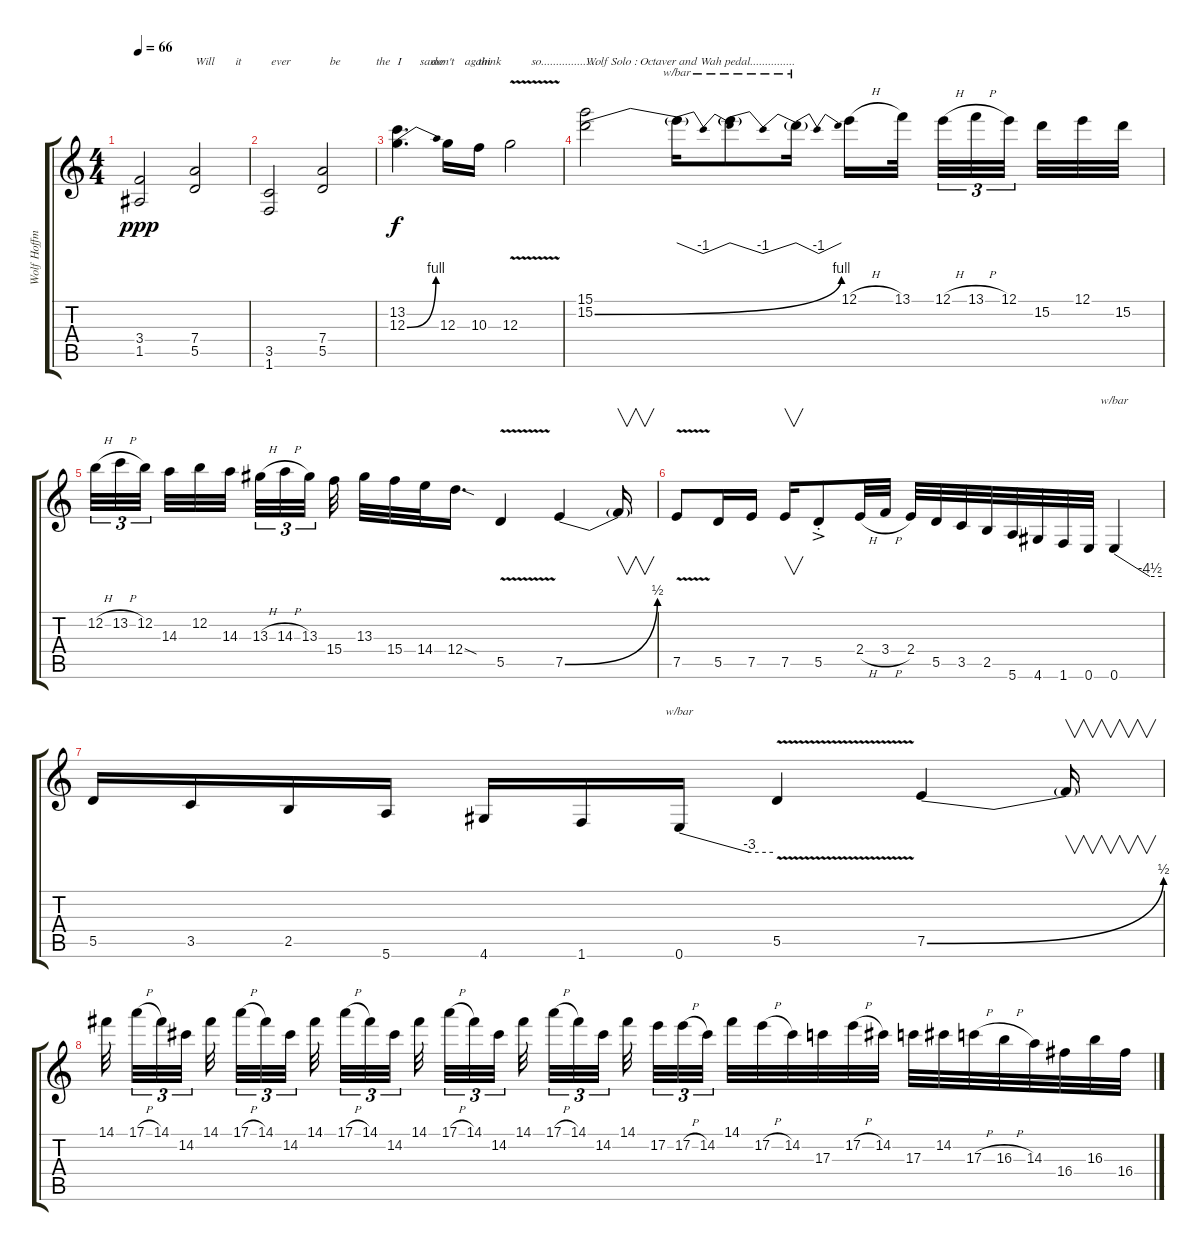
\track ("Wolf Hoffmann" "Wolf Hoffm") {instrument distortionguitar}
\staff {score tabs}
\tuning (E4 B3 G3 D3 A2 E2) {hide}
\ts (4 4)
\tempo 66
\clef g2
\ks c
(3.4 1.5).2{dy ppp} (7.4 5.5).2{txt "Will       it          ever             be            the          same       again         "} |
(3.5 1.6).2 (7.4 5.5).2 |
(13.2 12.3{be (bend 0 0 60 4)}).4{d txt "I          don't        think          so................... " dy f} 12.3.16 10.3.16 12.3{v}.2 |
(15.1 15.2{be (bend 0 0 60 4)}).2{txt "Wolf Solo : Octaver and Wah pedal............... "} 15.2{t}.16{tbe (dip default 0 0 30 -4 60 0)} 15.2{t}.8{tbe (dip default 0 0 30 -4 60 0)} 15.2{t}.16{tbe (dip default 0 0 30 -4 60 0)} 12.1{h}.16 13.1.32 12.1{h}.32{tu (3 2)} 13.1{h}.32{tu (3 2)} 12.1.32{tu (3 2)} 15.2.32 12.1.32 15.2.32 |
12.2{h}.32{tu (3 2)} 13.2{h}.32{tu (3 2)} 12.2.32{tu (3 2)} 14.3.32 12.2.32 14.3.32 13.3{h}.32{tu (3 2)} 14.3{h}.32{tu (3 2)} 13.3.32{tu (3 2)} 15.4.32 13.3.32 15.4.32 14.4.32 12.4{sod}.16{d} 5.5{v}.4 7.5{be (bend 0 0 60 2)}.4 7.5{t}.16{v} |
7.5{v}.8 5.5.16 7.5.16 7.5.16{v} 5.5{ac st}.8 2.4{h}.32 3.4{h}.32 2.4.32 5.5.32 3.5.32 2.5.32 5.6.32 4.6.32 1.6.32 0.6.32 0.6.4{tbe (custom default 0 0 45 -18 60 -18)} |
5.5.16 3.5.16 2.5.16 5.6.16 4.6.16 1.6.16 0.6.16{tbe (custom default 0 0 45 -12 60 -12)} 5.5{v}.4 7.5{be (bend 0 0 60 2)}.4 7.5{t}.16{v} |
14.1.32 17.1{h}.32{tu (3 2)} 14.1.32{tu (3 2)} 14.2.32{tu (3 2)} 14.1.32 17.1{h}.32{tu (3 2)} 14.1.32{tu (3 2)} 14.2.32{tu (3 2)} 14.1.32 17.1{h}.32{tu (3 2)} 14.1.32{tu (3 2)} 14.2.32{tu (3 2)} 14.1.32 17.1{h}.32{tu (3 2)} 14.1.32{tu (3 2)} 14.2.32{tu (3 2)} 14.1.32 17.1{h}.32{tu (3 2)} 14.1.32{tu (3 2)} 14.2.32{tu (3 2)} 14.1.32 17.2.32{tu (3 2)} 17.2{h}.32{tu (3 2)} 14.2.32{tu (3 2)} 14.1.32 17.2{h}.32 14.2.32 17.3.32 17.2{h}.32 14.2.32 17.3.32 14.2.32 17.3{h}.32 16.3{h}.32 14.3.32 16.4.32 16.3.32 16.4.32
